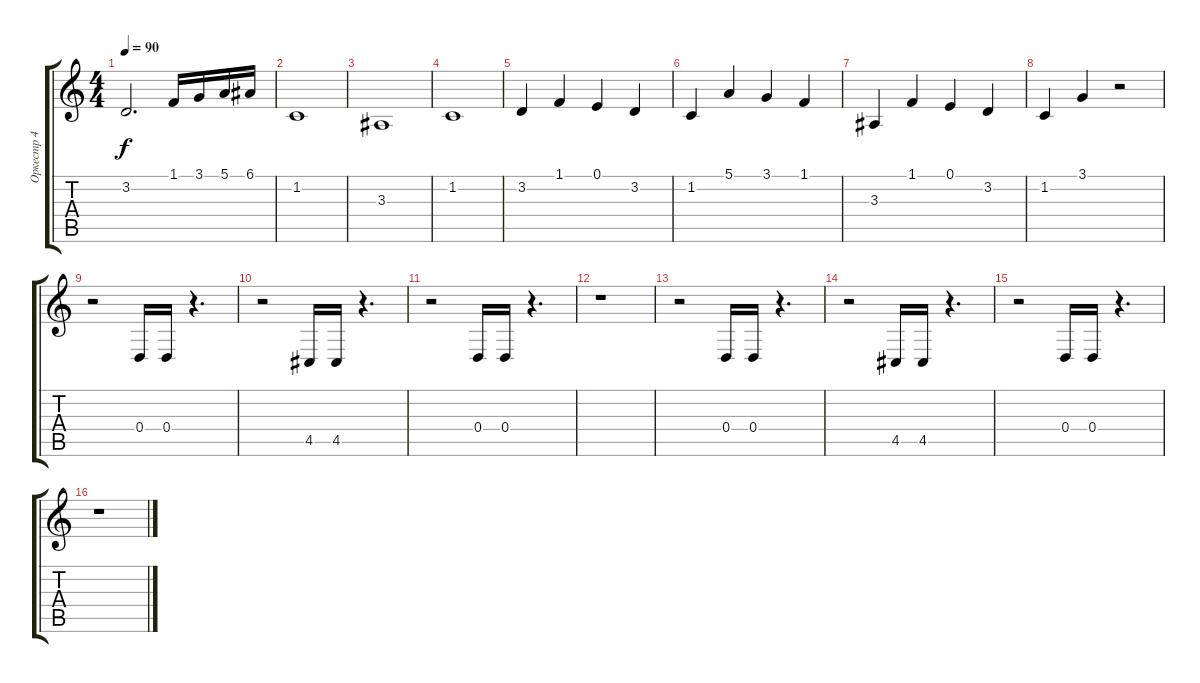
\track ("Оркестр 4" "Оркестр 4") {instrument frenchhorn}
\staff {score tabs}
\tuning (E4 B3 G3 D3 A2 E2) {hide}
\ts (4 4)
\tempo 90
\clef g2
\ks c
3.2.2{d dy f} 1.1.16 3.1.16 5.1.16 6.1.16 |
1.2.1 |
3.3.1 |
1.2.1 |
3.2.4 1.1.4 0.1.4 3.2.4 |
1.2.4 5.1.4 3.1.4 1.1.4 |
3.3.4 1.1.4 0.1.4 3.2.4 |
1.2.4 3.1.4 r.2 |
r.2 0.4.16 0.4.16 r.4{d} |
r.2 4.5.16 4.5.16 r.4{d} |
r.2 0.4.16 0.4.16 r.4{d} |
r.1 |
r.2 0.4.16 0.4.16 r.4{d} |
r.2 4.5.16 4.5.16 r.4{d} |
r.2 0.4.16 0.4.16 r.4{d} |
r.1
